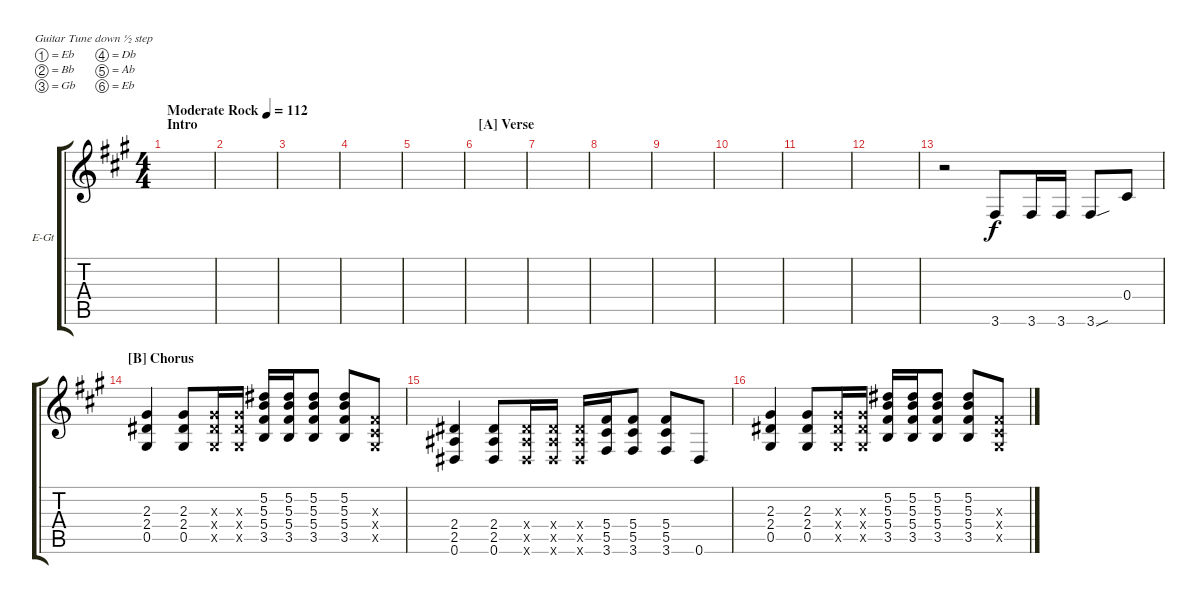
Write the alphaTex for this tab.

\defaultSystemsLayout 4
\bracketExtendMode groupsimilarinstruments
\firstSystemTrackNameOrientation horizontal
\otherSystemsTrackNameOrientation horizontal
\track ("Electric Guitar" "E-Gt") {instrument distortionguitar}
\staff {score tabs}
\tuning (Eb4 Bb3 Gb3 Db3 Ab2 Eb2)
\ts (4 4)
\section ("" "Intro")
\tempo (112 "Moderate Rock")
\clef g2
\scale
1.10088
\ks a
|
\scale
0.899117 |
\scale
1.07062 |
\scale
0.929382 |
\scale
1.07062 |
\section ("A" "Verse")
\scale
0.929382 |
\scale
1.07062 |
\scale
0.929382 |
\scale
1.07062 |
\scale
0.929382 |
\scale
1.07062 |
\scale
0.929382 |
\scale
1.07062 r.2 3.6.8 3.6.16 3.6.16 3.6{sou}.8 0.4.8 |
\section ("B" "Chorus")
\scale
0.929382 (0.5 2.4 2.3).4 (0.5 2.4 2.3).8 (0.5{x} 2.4{x} 2.3{x}).16 (0.5{x} 2.4{x} 2.3{x}).16 (3.5 5.4 5.3 5.2).16 (3.5 5.4 5.3 5.2).16 (3.5 5.4 5.3 5.2).8 (3.5 5.4 5.3 5.2).8 (0.5{x} 0.4{x} 0.3{x}).8 |
\scale
1.07062 (0.6 2.5 2.4).4 (0.6 2.5 2.4).8 (0.6{x} 2.5{x} 2.4{x}).16 (0.6{x} 2.5{x} 2.4{x}).16 (0.6{x} 2.5{x} 2.4{x}).16 (3.6 5.5 5.4).16 (3.6 5.5 5.4).8 (3.6 5.5 5.4).8 0.6.8 |
\scale
0.929382 (0.5 2.4 2.3).4 (0.5 2.4 2.3).8 (0.5{x} 2.4{x} 2.3{x}).16 (0.5{x} 2.4{x} 2.3{x}).16 (3.5 5.4 5.3 5.2).16 (3.5 5.4 5.3 5.2).16 (3.5 5.4 5.3 5.2).8 (3.5 5.4 5.3 5.2).8 (0.5{x} 0.4{x} 0.3{x}).8
